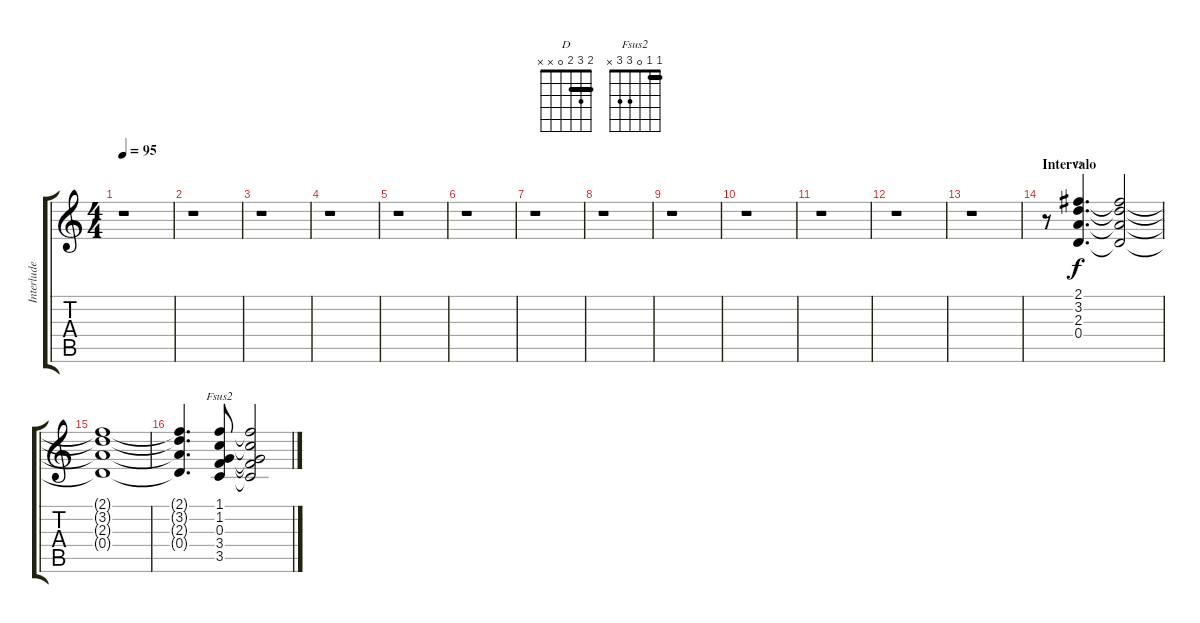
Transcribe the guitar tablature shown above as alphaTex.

\track ("Interlude (Distortion Guitar)" "Interlude ") {instrument distortionguitar}
\staff {score tabs}
\tuning (E4 B3 G3 D3 A2 E2) {hide}
\chord ("D" 2 3 2 0 x x) {barre 2}
\chord ("Fsus2" 1 1 0 3 3 x) {barre 1}
\ts (4 4)
\tempo 95
\clef g2
\ks c
r.1{dy f} |
r.1 |
r.1 |
r.1 |
r.1 |
r.1 |
r.1 |
r.1 |
r.1 |
r.1 |
r.1 |
r.1 |
r.1 |
\section ("" "Intervalo")
r.8 (2.1 3.2 2.3 0.4).4{d ch "D"} (2.1{t} 3.2{t} 2.3{t} 0.4{t}).2 |
(2.1{t} 3.2{t} 2.3{t} 0.4{t}).1 |
(2.1{t} 3.2{t} 2.3{t} 0.4{t}).4{d} (1.1 1.2 0.3 3.4 3.5).8{ch "Fsus2"} (1.1{t} 1.2{t} 0.3{t} 3.4{t} 3.5{t}).2
